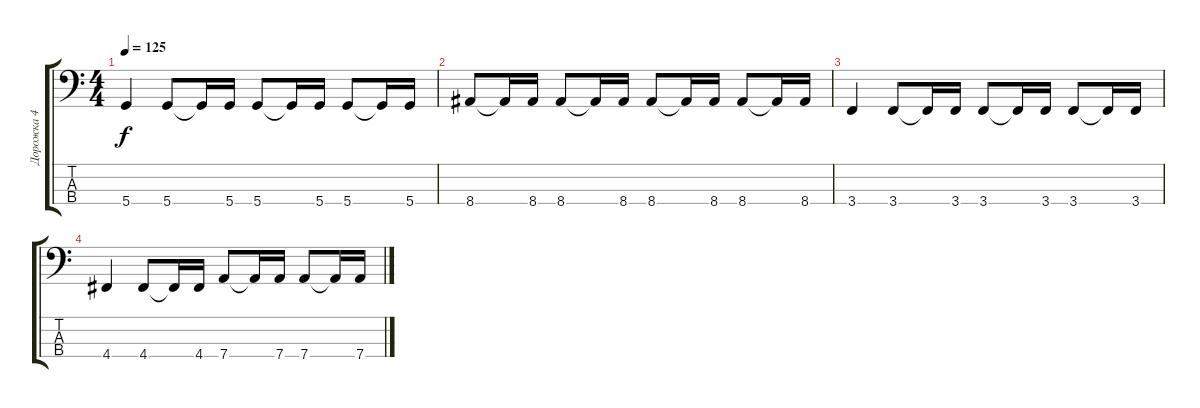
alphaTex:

\track ("Дорожка 4" "Дорожка 4") {instrument electricbassfinger}
\staff {score tabs}
\tuning (G2 D2 A1 D1) {hide}
\ts (4 4)
\tempo 125
\clef f4
\ks c
5.4.4{dy f} 5.4.8 5.4{t}.16 5.4.16 5.4.8 5.4{t}.16 5.4.16 5.4.8 5.4{t}.16 5.4.16 |
8.4.8 8.4{t}.16 8.4.16 8.4.8 8.4{t}.16 8.4.16 8.4.8 8.4{t}.16 8.4.16 8.4.8 8.4{t}.16 8.4.16 |
3.4.4 3.4.8 3.4{t}.16 3.4.16 3.4.8 3.4{t}.16 3.4.16 3.4.8 3.4{t}.16 3.4.16 |
4.4.4 4.4.8 4.4{t}.16 4.4.16 7.4.8 7.4{t}.16 7.4.16 7.4.8 7.4{t}.16 7.4.16
